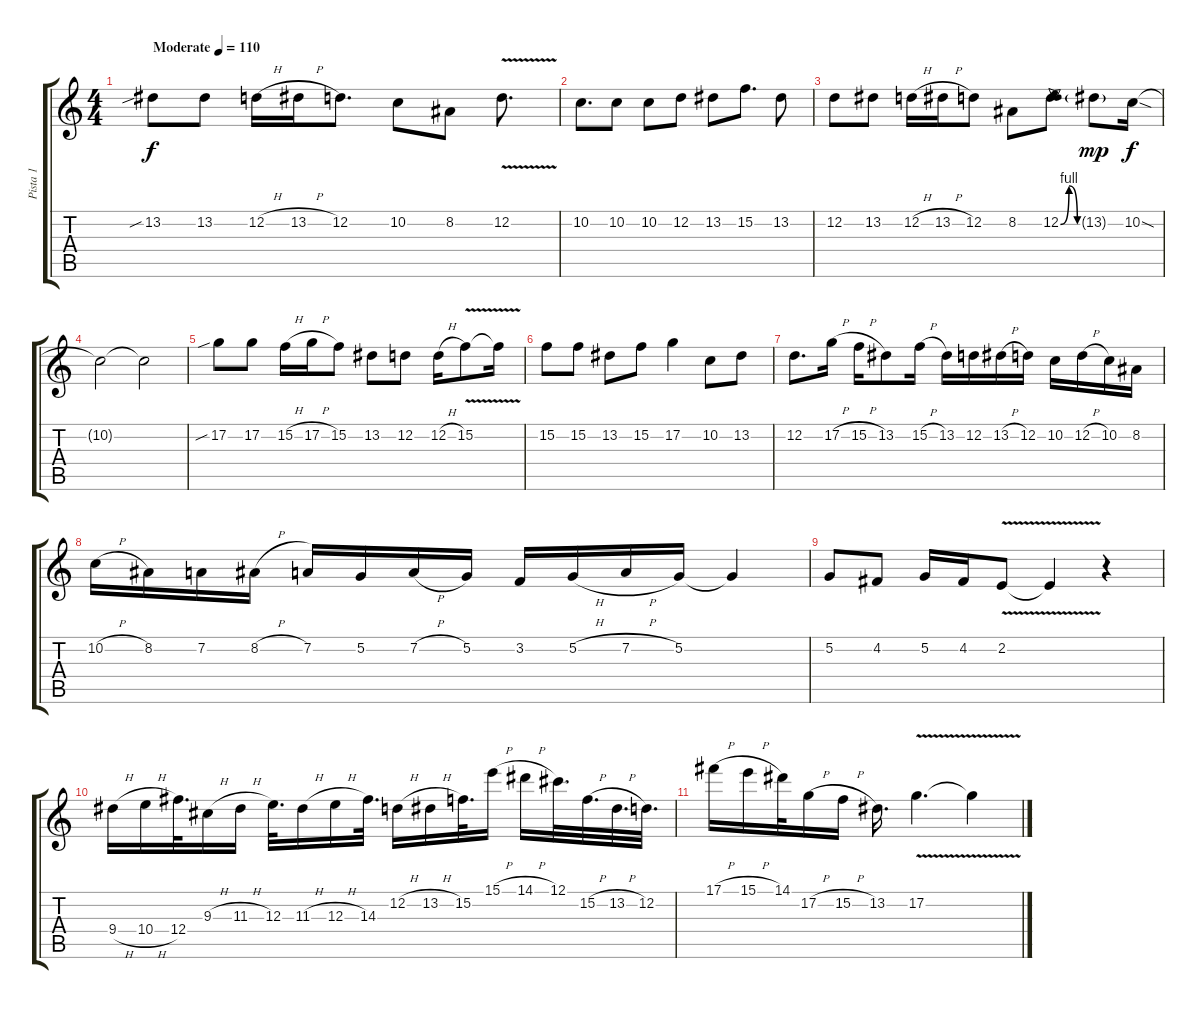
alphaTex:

\track ("Pista 1" "Pista 1") {instrument distortionguitar}
\staff {score tabs}
\tuning (Db4 D3 E3 Gb3 A2 Db2) {hide}
\ts (4 4)
\tempo (110 "Moderate")
\clef g2
\ks c
13.2{sib}.8{dy f instrument distortionguitar} 13.2.8 12.2{h}.16 13.2{h}.16 12.2.8{d} 10.2.8 8.2.8 12.2{v}.8{d} |
10.2.8{d} 10.2.8 10.2.8 12.2.8 13.2.8 15.2.8{d} 13.2.8 |
12.2.8 13.2.8 12.2{h}.16 13.2{h}.16 12.2.8 8.2.8 12.2{be (bendrelease 0 0 55 4 55 4 60 0)}.8{d} 13.2{g}.8{dy mp} 10.2{sod}.16{dy f} |
10.2{t}.2 10.2{t}.2 |
17.2{sib}.8 17.2.8 15.2{h}.16 17.2{h}.16 15.2.8 13.2.8 12.2.8 12.2{h}.16 15.2{v}.8 15.2{t}.16 |
15.2.8 15.2.8 13.2.8 15.2.8 17.2.4 10.2.8 13.2.8 |
12.2.8{d} 17.2{h}.16 15.2{h}.16 13.2.8 15.2{h}.16 13.2.16 12.2.16 13.2{h}.16 12.2.16 10.2.16 12.2{h}.16 10.2.16 8.2.16 |
10.2{h}.16 8.2.16 7.2.16 8.2{h}.16 7.2.16 5.2.16 7.2{h}.16 5.2.16 3.2.16 5.2{h}.16 7.2{h}.16 5.2.16 5.2{t}.4 |
5.2.8 4.2.8 5.2.16 4.2.16 2.2{v}.8 2.2{t}.4 r.4 |
9.4{h}.16 10.4{h}.16 12.4.32{d} 9.3{h}.16 11.3{h}.16 12.3.32{d} 11.3{h}.16 12.3{h}.16 14.3.32{d} 12.2{h}.16 13.2{h}.16 15.2.32{d} 15.1{h}.16 14.1{h}.16 12.1.32{d} 15.2{h}.32{d} 13.2{h}.32{d} 12.2.32{d} |
17.1{h}.16 15.1{h}.16 14.1.32 17.2{h}.16 15.2{h}.16 13.2.16{d} 17.2{v}.4{d} 17.2{t}.4
